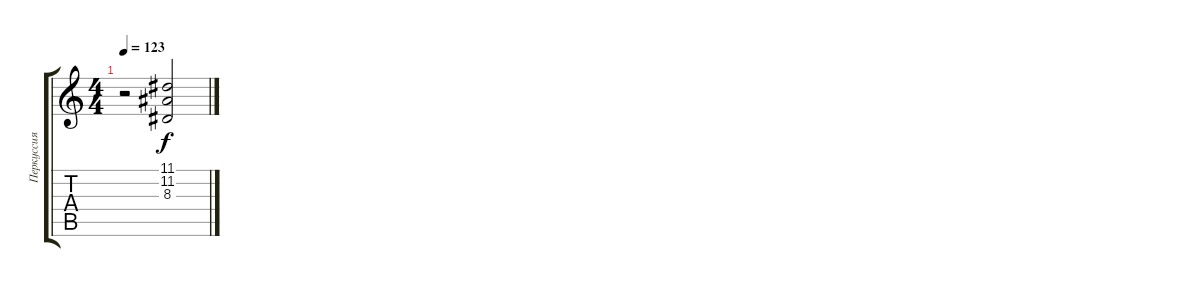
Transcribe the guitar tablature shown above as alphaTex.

\track ("Перкуссия 2" "Перкуссия ") {instrument reversecymbal}
\staff {score tabs}
\tuning (E4 B3 G3 D3 A2 E2) {hide}
\ts (4 4)
\tempo 123
\clef g2
\ks c
r.2{dy f} (11.1 11.2 8.3).2
